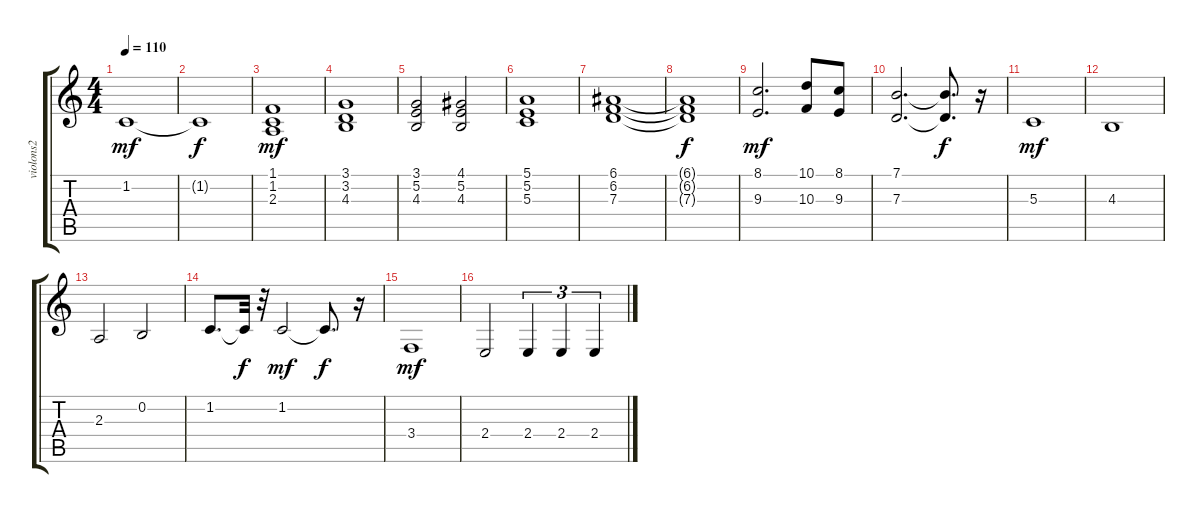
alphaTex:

\track ("violons2" "violons2") {instrument stringensemble1}
\staff {score tabs}
\tuning (E4 B3 G3 D3 A2 E2) {hide}
\ts (4 4)
\tempo 110
\clef g2
\ks c
1.2.1{dy mf} |
1.2{t}.1{dy f} |
(1.1 1.2 2.3).1{dy mf} |
(3.1 3.2 4.3).1 |
(3.1 5.2 4.3).2 (4.1 5.2 4.3).2 |
(5.1 5.2 5.3).1 |
(6.1 6.2 7.3).1 |
(6.1{t} 6.2{t} 7.3{t}).1{dy f} |
(8.1 9.3).2{d dy mf} (10.1 10.3).8 (8.1 9.3).8 |
(7.1 7.3).2{d} (7.1{t} 7.3{t}).8{d dy f} r.16 |
5.3.1{dy mf} |
4.3.1 |
2.3.2 0.2.2 |
1.2.8{d} 1.2{t}.32{dy f} r.32 1.2.2{dy mf} 1.2{t}.8{d dy f} r.16 |
3.4.1{dy mf} |
2.4.2 2.4.4{tu (3 2)} 2.4.4{tu (3 2)} 2.4.4{tu (3 2)}
